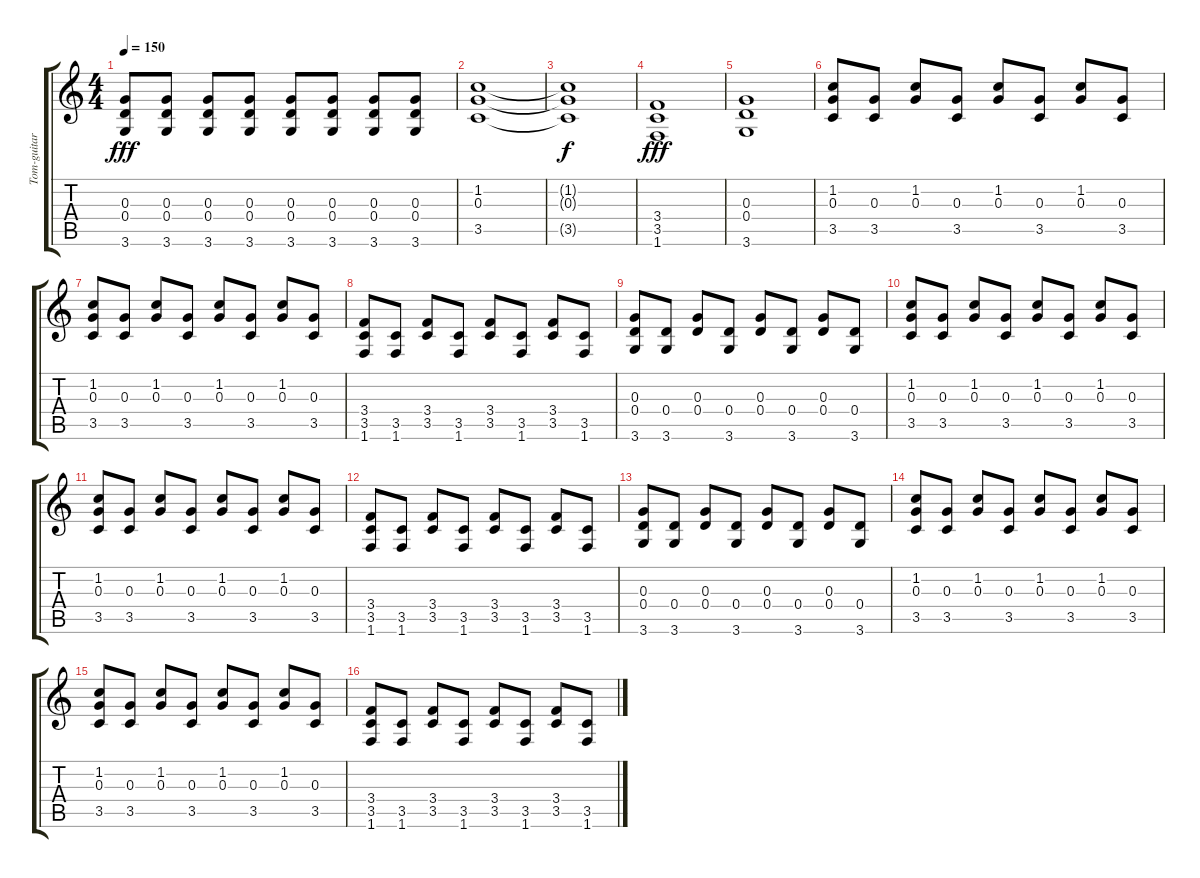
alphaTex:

\track ("Tom-guitar" "Tom-guitar") {instrument overdrivenguitar}
\staff {score tabs}
\tuning (E4 B3 G3 D3 A2 E2) {hide}
\ts (4 4)
\tempo 150
\clef g2
\ks c
(0.3 0.4 3.6).8{dy fff} (0.3 0.4 3.6).8 (0.3 0.4 3.6).8 (0.3 0.4 3.6).8 (0.3 0.4 3.6).8 (0.3 0.4 3.6).8 (0.3 0.4 3.6).8 (0.3 0.4 3.6).8 |
(1.2 0.3 3.5).1 |
(1.2{t} 0.3{t} 3.5{t}).1{dy f} |
(3.4 3.5 1.6).1{dy fff} |
(0.3 0.4 3.6).1 |
(1.2 0.3 3.5).8{instrument electricguitarmuted} (0.3 3.5).8 (1.2 0.3).8 (0.3 3.5).8 (1.2 0.3).8 (0.3 3.5).8 (1.2 0.3).8 (0.3 3.5).8 |
(1.2 0.3 3.5).8 (0.3 3.5).8 (1.2 0.3).8 (0.3 3.5).8 (1.2 0.3).8 (0.3 3.5).8 (1.2 0.3).8 (0.3 3.5).8 |
(3.4 3.5 1.6).8 (3.5 1.6).8 (3.4 3.5).8 (3.5 1.6).8 (3.4 3.5).8 (3.5 1.6).8 (3.4 3.5).8 (3.5 1.6).8 |
(0.3 0.4 3.6).8 (0.4 3.6).8 (0.3 0.4).8 (0.4 3.6).8 (0.3 0.4).8 (0.4 3.6).8 (0.3 0.4).8 (0.4 3.6).8 |
(1.2 0.3 3.5).8{instrument electricguitarmuted} (0.3 3.5).8 (1.2 0.3).8 (0.3 3.5).8 (1.2 0.3).8 (0.3 3.5).8 (1.2 0.3).8 (0.3 3.5).8 |
(1.2 0.3 3.5).8 (0.3 3.5).8 (1.2 0.3).8 (0.3 3.5).8 (1.2 0.3).8 (0.3 3.5).8 (1.2 0.3).8 (0.3 3.5).8 |
(3.4 3.5 1.6).8 (3.5 1.6).8 (3.4 3.5).8 (3.5 1.6).8 (3.4 3.5).8 (3.5 1.6).8 (3.4 3.5).8 (3.5 1.6).8 |
(0.3 0.4 3.6).8 (0.4 3.6).8 (0.3 0.4).8 (0.4 3.6).8 (0.3 0.4).8 (0.4 3.6).8 (0.3 0.4).8 (0.4 3.6).8 |
(1.2 0.3 3.5).8{instrument electricguitarmuted} (0.3 3.5).8 (1.2 0.3).8 (0.3 3.5).8 (1.2 0.3).8 (0.3 3.5).8 (1.2 0.3).8 (0.3 3.5).8 |
(1.2 0.3 3.5).8 (0.3 3.5).8 (1.2 0.3).8 (0.3 3.5).8 (1.2 0.3).8 (0.3 3.5).8 (1.2 0.3).8 (0.3 3.5).8 |
(3.4 3.5 1.6).8 (3.5 1.6).8 (3.4 3.5).8 (3.5 1.6).8 (3.4 3.5).8 (3.5 1.6).8 (3.4 3.5).8 (3.5 1.6).8
